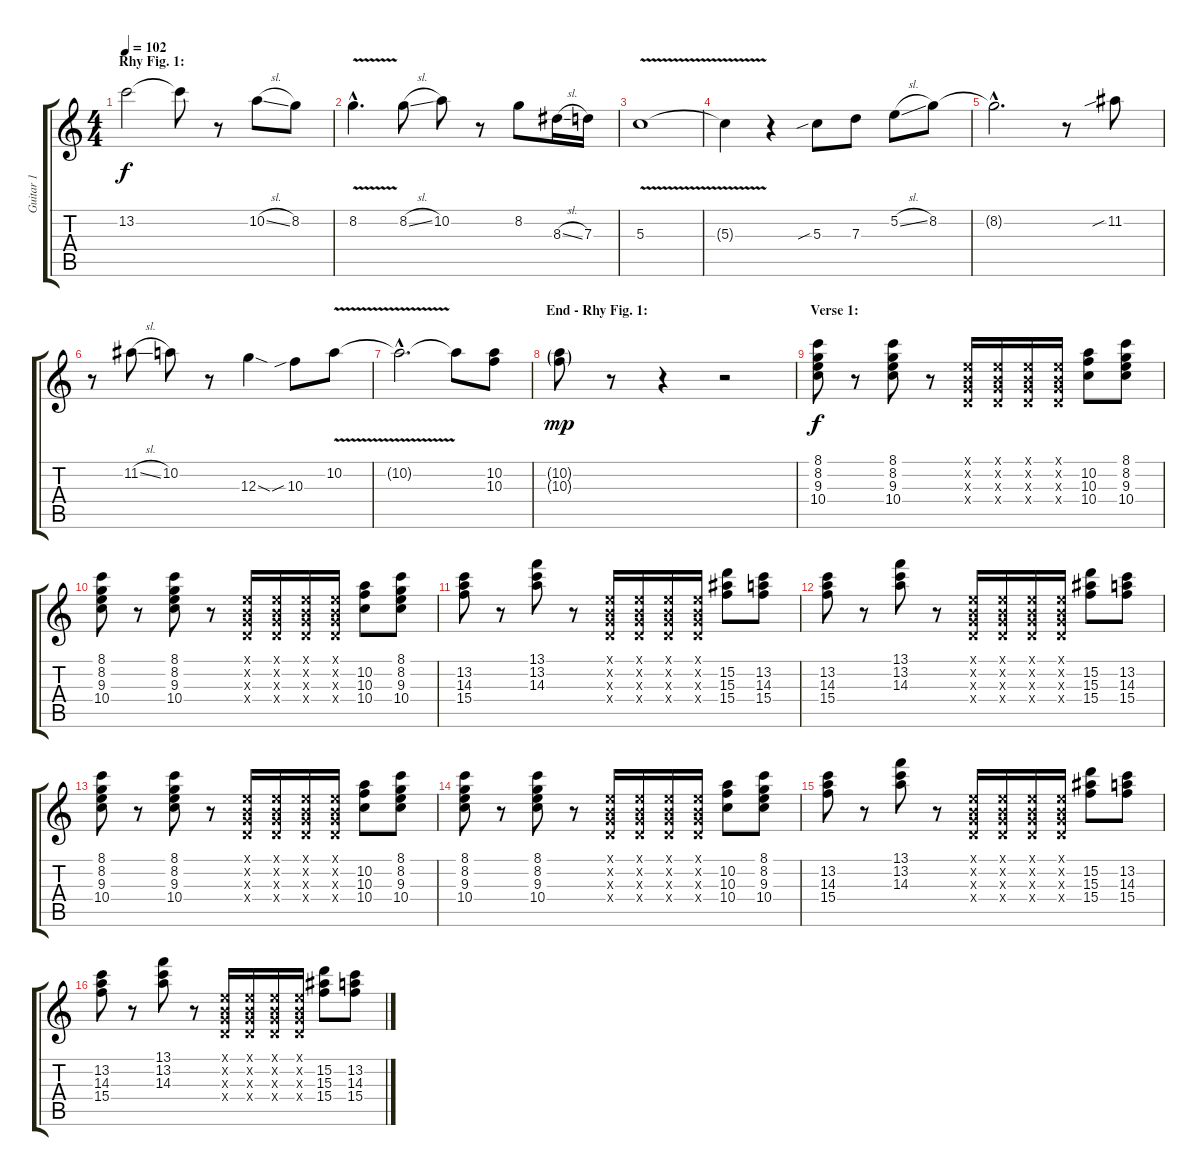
\track ("Guitar 1" "Guitar 1") {instrument distortionguitar}
\staff {score tabs}
\tuning (E4 B3 G3 D3 A2 E2) {hide}
\ts (4 4)
\section ("" "Rhy Fig. 1:")
\tempo 102
\clef g2
\ks c
13.2.2{dy f instrument distortionguitar} 13.2{t}.8 r.8 10.2{sl}.8 8.2.8 |
8.2{v hac}.4{d} 8.2{sl}.8 10.2.8 r.8 8.2.8 8.3{sl}.16 7.3.16 |
5.3{v}.1 |
5.3{t}.4 r.4 5.3{sib}.8 7.3.8 5.2{sl}.8 8.2.8 |
8.2{hac t}.2{d} r.8 11.2{sib}.8 |
r.8 11.2{sl}.8 10.2.8 r.8 12.3{sod}.4 10.3{sib}.8 10.2{v}.8 |
10.2{hac t}.2{d} 10.2{t}.8 (10.2 10.3).8 |
\section ("" "End - Rhy Fig. 1:")
(10.2{g} 10.3{g}).8{dy mp} r.8 r.4 r.2 |
\section ("" "Verse 1:")
(8.1 8.2 9.3 10.4).8{dy f} r.8 (8.1 8.2 9.3 10.4).8 r.8 (0.1{x} 0.2{x} 0.3{x} 0.4{x}).16 (0.1{x} 0.2{x} 0.3{x} 0.4{x}).16 (0.1{x} 0.2{x} 0.3{x} 0.4{x}).16 (0.1{x} 0.2{x} 0.3{x} 0.4{x}).16 (10.2 10.3 10.4).8 (8.1 8.2 9.3 10.4).8 |
(8.1 8.2 9.3 10.4).8 r.8 (8.1 8.2 9.3 10.4).8 r.8 (0.1{x} 0.2{x} 0.3{x} 0.4{x}).16 (0.1{x} 0.2{x} 0.3{x} 0.4{x}).16 (0.1{x} 0.2{x} 0.3{x} 0.4{x}).16 (0.1{x} 0.2{x} 0.3{x} 0.4{x}).16 (10.2 10.3 10.4).8 (8.1 8.2 9.3 10.4).8 |
(13.2 14.3 15.4).8 r.8 (13.1 13.2 14.3).8 r.8 (0.1{x} 0.2{x} 0.3{x} 0.4{x}).16 (0.1{x} 0.2{x} 0.3{x} 0.4{x}).16 (0.1{x} 0.2{x} 0.3{x} 0.4{x}).16 (0.1{x} 0.2{x} 0.3{x} 0.4{x}).16 (15.2 15.3 15.4).8 (13.2 14.3 15.4).8 |
(13.2 14.3 15.4).8 r.8 (13.1 13.2 14.3).8 r.8 (0.1{x} 0.2{x} 0.3{x} 0.4{x}).16 (0.1{x} 0.2{x} 0.3{x} 0.4{x}).16 (0.1{x} 0.2{x} 0.3{x} 0.4{x}).16 (0.1{x} 0.2{x} 0.3{x} 0.4{x}).16 (15.2 15.3 15.4).8 (13.2 14.3 15.4).8 |
(8.1 8.2 9.3 10.4).8 r.8 (8.1 8.2 9.3 10.4).8 r.8 (0.1{x} 0.2{x} 0.3{x} 0.4{x}).16 (0.1{x} 0.2{x} 0.3{x} 0.4{x}).16 (0.1{x} 0.2{x} 0.3{x} 0.4{x}).16 (0.1{x} 0.2{x} 0.3{x} 0.4{x}).16 (10.2 10.3 10.4).8 (8.1 8.2 9.3 10.4).8 |
(8.1 8.2 9.3 10.4).8 r.8 (8.1 8.2 9.3 10.4).8 r.8 (0.1{x} 0.2{x} 0.3{x} 0.4{x}).16 (0.1{x} 0.2{x} 0.3{x} 0.4{x}).16 (0.1{x} 0.2{x} 0.3{x} 0.4{x}).16 (0.1{x} 0.2{x} 0.3{x} 0.4{x}).16 (10.2 10.3 10.4).8 (8.1 8.2 9.3 10.4).8 |
(13.2 14.3 15.4).8 r.8 (13.1 13.2 14.3).8 r.8 (0.1{x} 0.2{x} 0.3{x} 0.4{x}).16 (0.1{x} 0.2{x} 0.3{x} 0.4{x}).16 (0.1{x} 0.2{x} 0.3{x} 0.4{x}).16 (0.1{x} 0.2{x} 0.3{x} 0.4{x}).16 (15.2 15.3 15.4).8 (13.2 14.3 15.4).8 |
(13.2 14.3 15.4).8 r.8 (13.1 13.2 14.3).8 r.8 (0.1{x} 0.2{x} 0.3{x} 0.4{x}).16 (0.1{x} 0.2{x} 0.3{x} 0.4{x}).16 (0.1{x} 0.2{x} 0.3{x} 0.4{x}).16 (0.1{x} 0.2{x} 0.3{x} 0.4{x}).16 (15.2 15.3 15.4).8 (13.2 14.3 15.4).8
